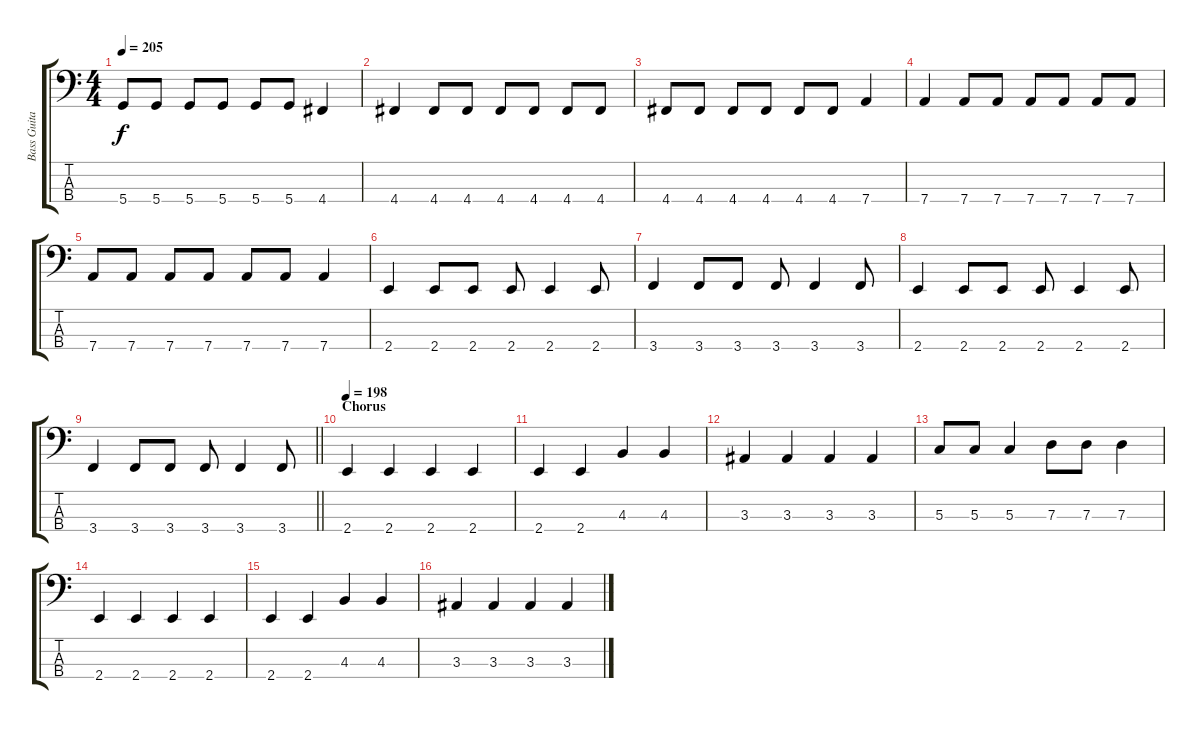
\track ("Bass Guitar" "Bass Guita") {instrument electricbassfinger}
\staff {score tabs}
\tuning (F2 C2 G1 D1) {hide}
\ts (4 4)
\tempo 205
\clef f4
\ks c
5.4.8{dy f} 5.4.8 5.4.8 5.4.8 5.4.8 5.4.8 4.4.4 |
4.4.4 4.4.8 4.4.8 4.4.8 4.4.8 4.4.8 4.4.8 |
4.4.8 4.4.8 4.4.8 4.4.8 4.4.8 4.4.8 7.4.4 |
7.4.4 7.4.8 7.4.8 7.4.8 7.4.8 7.4.8 7.4.8 |
7.4.8 7.4.8 7.4.8 7.4.8 7.4.8 7.4.8 7.4.4 |
2.4.4 2.4.8 2.4.8 2.4.8 2.4.4 2.4.8 |
3.4.4 3.4.8 3.4.8 3.4.8 3.4.4 3.4.8 |
2.4.4 2.4.8 2.4.8 2.4.8 2.4.4 2.4.8 |
\barLineRight lightlight
3.4.4 3.4.8 3.4.8 3.4.8 3.4.4 3.4.8 |
\section ("" "Chorus")
\tempo 198
2.4.4 2.4.4 2.4.4 2.4.4 |
2.4.4 2.4.4 4.3.4 4.3.4 |
3.3.4 3.3.4 3.3.4 3.3.4 |
5.3.8 5.3.8 5.3.4 7.3.8 7.3.8 7.3.4 |
2.4.4 2.4.4 2.4.4 2.4.4 |
2.4.4 2.4.4 4.3.4 4.3.4 |
3.3.4 3.3.4 3.3.4 3.3.4
